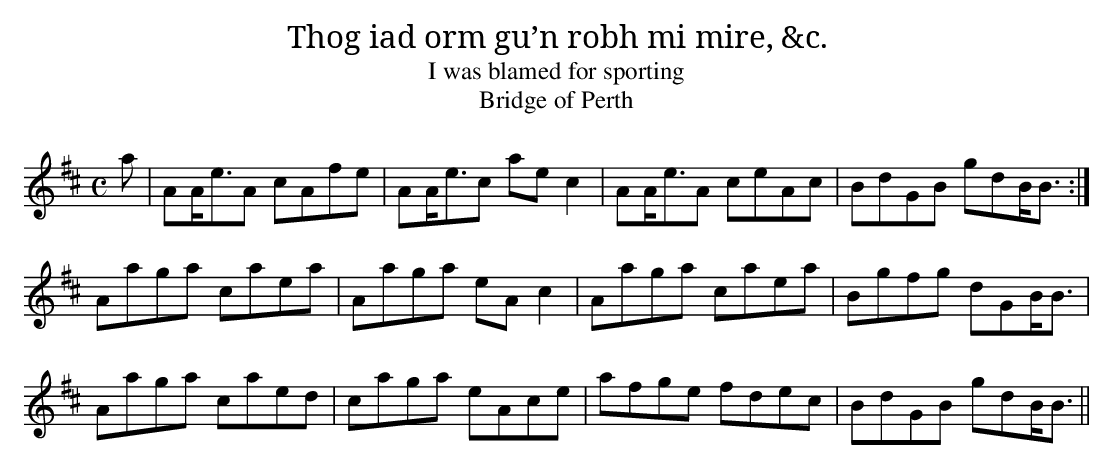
X:1
T:Thog iad orm gu’n robh mi mire, &c.
T:I was blamed for sporting
T:Bridge of Perth
M:C
L:1/8
K:Amix
a|AA<eA cAfe|AA<ec ae c2|AA<eA ceAc|BdGB gdB<B:|
Aaga caea|Aaga eA c2|Aaga caea|Bgfg dGB<B|
Aaga caed|caga eAce|afge fdec|BdGB gdB<B||
